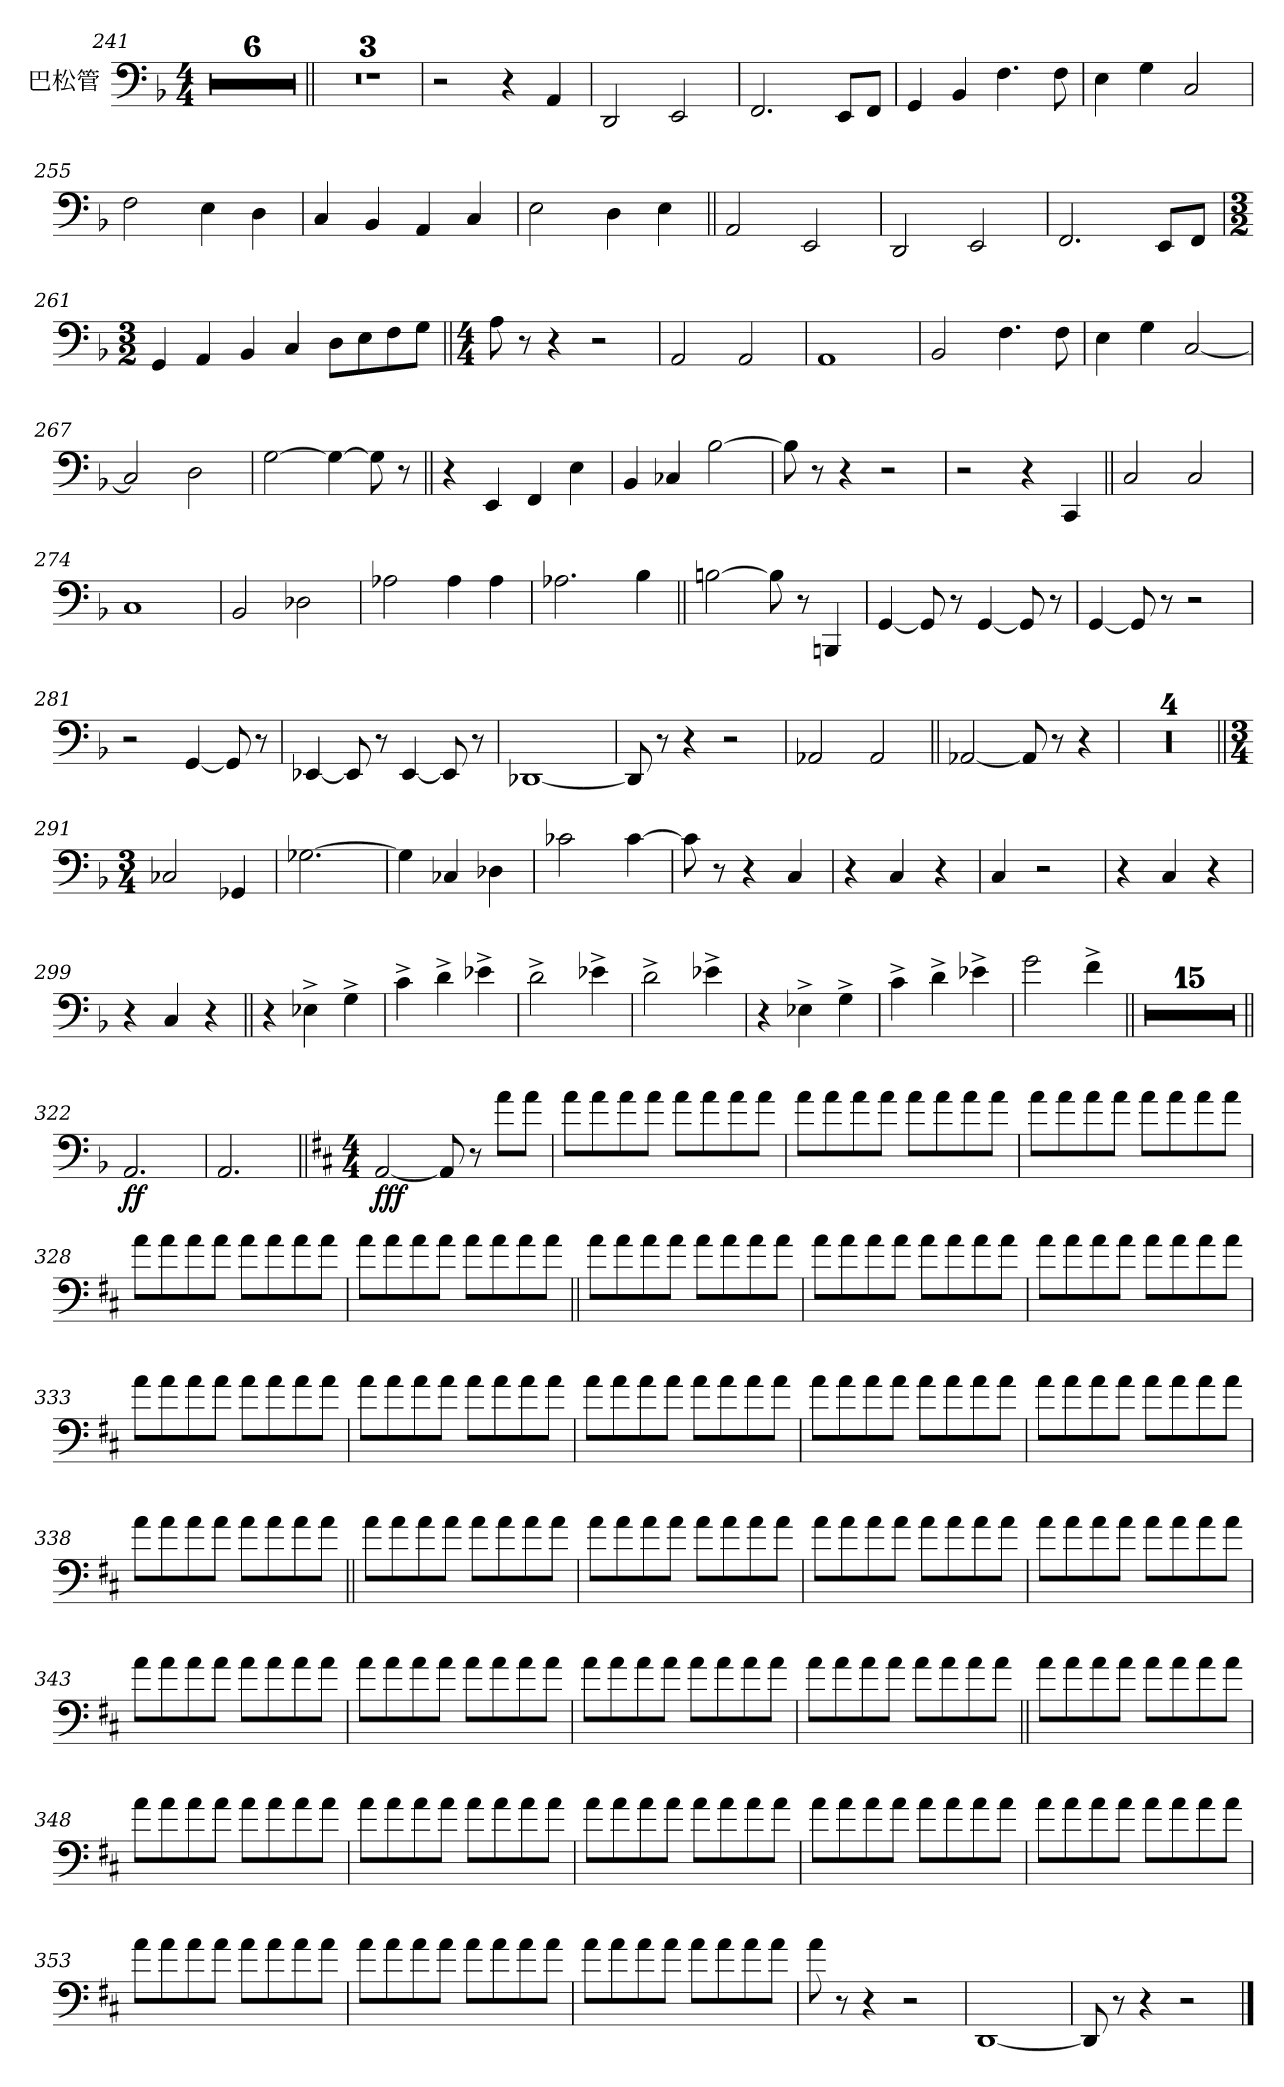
**kern	**dynam
*part1	*part1
*staff1	*staff1
*I"巴松管	*
*clefF4	*
*k[b-]	*
*M4/4	*
=241	=241
1r	.
=242	=242
1r	.
=243	=243
1r	.
=244	=244
1r	.
=245	=245
1r	.
=246	=246
1r	.
=247||	=247||
1r	.
=248	=248
1r	.
=249	=249
1r	.
=250	=250
2r	.
4r	.
4AA/	.
=251	=251
2DD/	.
2EE/	.
=252	=252
2.FF/	.
8EE/L	.
8FF/J	.
=253	=253
4GG/	.
4BB-/	.
4.F\	.
8F\	.
=254	=254
4E\	.
4G\	.
2C/	.
=255	=255
2F\	.
4E\	.
4D\	.
=256	=256
4C/	.
4BB-/	.
4AA/	.
4C/	.
=257	=257
2E\	.
4D\	.
4E\	.
=258||	=258||
2AA/	.
2EE/	.
=259	=259
2DD/	.
2EE/	.
!!LO:LB:g=z
=260	=260
2.FF/	.
8EE/L	.
8FF/J	.
=261	=261
*M3/2	*
4GG/	.
4AA/	.
4BB-/	.
4C/	.
8D\L	.
8E\	.
8F\	.
8G\J	.
=262||	=262||
*M4/4	*
8A\	.
8r	.
4r	.
2r	.
=263	=263
2AA/	.
2AA/	.
=264	=264
1AA	.
=265	=265
2BB-/	.
4.F\	.
8F\	.
=266	=266
4E\	.
4G\	.
[2C/	.
=267	=267
2C/]	.
2D\	.
=268	=268
[2G\	.
4G\_	.
8G\]	.
8r	.
=269||	=269||
4r	.
4EE/	.
4FF/	.
4E\	.
!!LO:LB:g=z
=270	=270
4BB-/	.
4C-X/	.
[2B-\	.
=271	=271
8B-\]	.
8r	.
4r	.
2r	.
=272	=272
2r	.
4r	.
4CC/	.
=273||	=273||
2C/	.
2C/	.
=274	=274
1C	.
=275	=275
2BB-/	.
2D-X\	.
=276	=276
2A-X\	.
4A-\	.
4A-\	.
=277	=277
2.A-X\	.
4B-\	.
=278||	=278||
[2Bn\	.
8B\]	.
8r	.
4BBBn/	.
=279	=279
[4GG/	.
8GG/]	.
8r	.
[4GG/	.
8GG/]	.
8r	.
=280	=280
[4GG/	.
8GG/]	.
8r	.
2r	.
!!LO:LB:g=z
=281	=281
2r	.
[4GG/	.
8GG/]	.
8r	.
=282	=282
[4EE-X/	.
8EE-/]	.
8r	.
[4EE-/	.
8EE-/]	.
8r	.
=283	=283
[1DD-X	.
=284	=284
8DD-/]	.
8r	.
4r	.
2r	.
=285	=285
2AA-X/	.
2AA-/	.
=286||	=286||
[2AA-X/	.
8AA-/]	.
8r	.
4r	.
=287	=287
1r	.
=288	=288
1r	.
=289	=289
1r	.
=290	=290
1r	.
=291||	=291||
*M3/4	*
2C-X/	.
4GG-X/	.
=292	=292
[2.G-X\	.
=293	=293
4G-\]	.
4C-X/	.
4D-X\	.
!!LO:PB:g=z
=294	=294
2c-X\	.
[4c-\	.
=295	=295
8c-\]	.
8r	.
4r	.
4C/	.
=296	=296
4r	.
4C/	.
4r	.
=297	=297
4C/	.
2r	.
=298	=298
4r	.
4C/	.
4r	.
=299	=299
4r	.
4C/	.
4r	.
=300||	=300||
4r	.
4E-X^\	.
4G^\	.
=301	=301
4c^\	.
4d^\	.
4e-X^\	.
=302	=302
2d^\	.
4e-X^\	.
=303	=303
2d^\	.
4e-X^\	.
=304	=304
4r	.
4E-X^\	.
4G^\	.
=305	=305
4c^\	.
4d^\	.
4e-X^\	.
!!LO:LB:g=z
=306	=306
2g\	.
4f^\	.
=307||	=307||
2.r	.
=308	=308
2.r	.
=309	=309
2.r	.
=310	=310
2.r	.
=311	=311
2.r	.
=312	=312
2.r	.
=313	=313
2.r	.
=314	=314
2.r	.
=315	=315
2.r	.
=316	=316
2.r	.
=317	=317
2.r	.
=318	=318
2.r	.
=319	=319
2.r	.
=320	=320
2.r	.
=321	=321
2.r	.
=322||	=322||
!	!LO:DY:b
2.AA/	ff
=323	=323
2.AA/	.
=324||	=324||
*k[f#c#]	*
*M4/4	*
!	!LO:DY:b
[2AA/	fff
8AA/]	.
8r	.
8a\L	.
8a\J	.
=325	=325
8a\L	.
8a\	.
8a\	.
8a\J	.
8a\L	.
8a\	.
8a\	.
8a\J	.
=326	=326
8a\L	.
8a\	.
8a\	.
8a\J	.
8a\L	.
8a\	.
8a\	.
8a\J	.
!!LO:LB:g=z
=327	=327
8a\L	.
8a\	.
8a\	.
8a\J	.
8a\L	.
8a\	.
8a\	.
8a\J	.
=328	=328
8a\L	.
8a\	.
8a\	.
8a\J	.
8a\L	.
8a\	.
8a\	.
8a\J	.
=329	=329
8a\L	.
8a\	.
8a\	.
8a\J	.
8a\L	.
8a\	.
8a\	.
8a\J	.
=330||	=330||
8a\L	.
8a\	.
8a\	.
8a\J	.
8a\L	.
8a\	.
8a\	.
8a\J	.
!!LO:LB:g=z
=331	=331
8a\L	.
8a\	.
8a\	.
8a\J	.
8a\L	.
8a\	.
8a\	.
8a\J	.
=332	=332
8a\L	.
8a\	.
8a\	.
8a\J	.
8a\L	.
8a\	.
8a\	.
8a\J	.
=333	=333
8a\L	.
8a\	.
8a\	.
8a\J	.
8a\L	.
8a\	.
8a\	.
8a\J	.
=334	=334
8a\L	.
8a\	.
8a\	.
8a\J	.
8a\L	.
8a\	.
8a\	.
8a\J	.
!!LO:LB:g=z
=335	=335
8a\L	.
8a\	.
8a\	.
8a\J	.
8a\L	.
8a\	.
8a\	.
8a\J	.
=336	=336
8a\L	.
8a\	.
8a\	.
8a\J	.
8a\L	.
8a\	.
8a\	.
8a\J	.
=337	=337
8a\L	.
8a\	.
8a\	.
8a\J	.
8a\L	.
8a\	.
8a\	.
8a\J	.
=338	=338
8a\L	.
8a\	.
8a\	.
8a\J	.
8a\L	.
8a\	.
8a\	.
8a\J	.
!!LO:LB:g=z
=339||	=339||
8a\L	.
8a\	.
8a\	.
8a\J	.
8a\L	.
8a\	.
8a\	.
8a\J	.
=340	=340
8a\L	.
8a\	.
8a\	.
8a\J	.
8a\L	.
8a\	.
8a\	.
8a\J	.
=341	=341
8a\L	.
8a\	.
8a\	.
8a\J	.
8a\L	.
8a\	.
8a\	.
8a\J	.
=342	=342
8a\L	.
8a\	.
8a\	.
8a\J	.
8a\L	.
8a\	.
8a\	.
8a\J	.
!!LO:LB:g=z
=343	=343
8a\L	.
8a\	.
8a\	.
8a\J	.
8a\L	.
8a\	.
8a\	.
8a\J	.
=344	=344
8a\L	.
8a\	.
8a\	.
8a\J	.
8a\L	.
8a\	.
8a\	.
8a\J	.
=345	=345
8a\L	.
8a\	.
8a\	.
8a\J	.
8a\L	.
8a\	.
8a\	.
8a\J	.
=346	=346
8a\L	.
8a\	.
8a\	.
8a\J	.
8a\L	.
8a\	.
8a\	.
8a\J	.
!!LO:LB:g=z
=347||	=347||
8a\L	.
8a\	.
8a\	.
8a\J	.
8a\L	.
8a\	.
8a\	.
8a\J	.
=348	=348
8a\L	.
8a\	.
8a\	.
8a\J	.
8a\L	.
8a\	.
8a\	.
8a\J	.
=349	=349
8a\L	.
8a\	.
8a\	.
8a\J	.
8a\L	.
8a\	.
8a\	.
8a\J	.
=350	=350
8a\L	.
8a\	.
8a\	.
8a\J	.
8a\L	.
8a\	.
8a\	.
8a\J	.
!!LO:LB:g=z
=351	=351
8a\L	.
8a\	.
8a\	.
8a\J	.
8a\L	.
8a\	.
8a\	.
8a\J	.
=352	=352
8a\L	.
8a\	.
8a\	.
8a\J	.
8a\L	.
8a\	.
8a\	.
8a\J	.
=353	=353
8a\L	.
8a\	.
8a\	.
8a\J	.
8a\L	.
8a\	.
8a\	.
8a\J	.
=354	=354
8a\L	.
8a\	.
8a\	.
8a\J	.
8a\L	.
8a\	.
8a\	.
8a\J	.
!!LO:LB:g=z
=355	=355
8a\L	.
8a\	.
8a\	.
8a\J	.
8a\L	.
8a\	.
8a\	.
8a\J	.
=356	=356
8a\	.
8r	.
4r	.
2r	.
=357	=357
[1DD	.
=358	=358
8DD/]	.
8r	.
4r	.
2r	.
==	==
*-	*-
